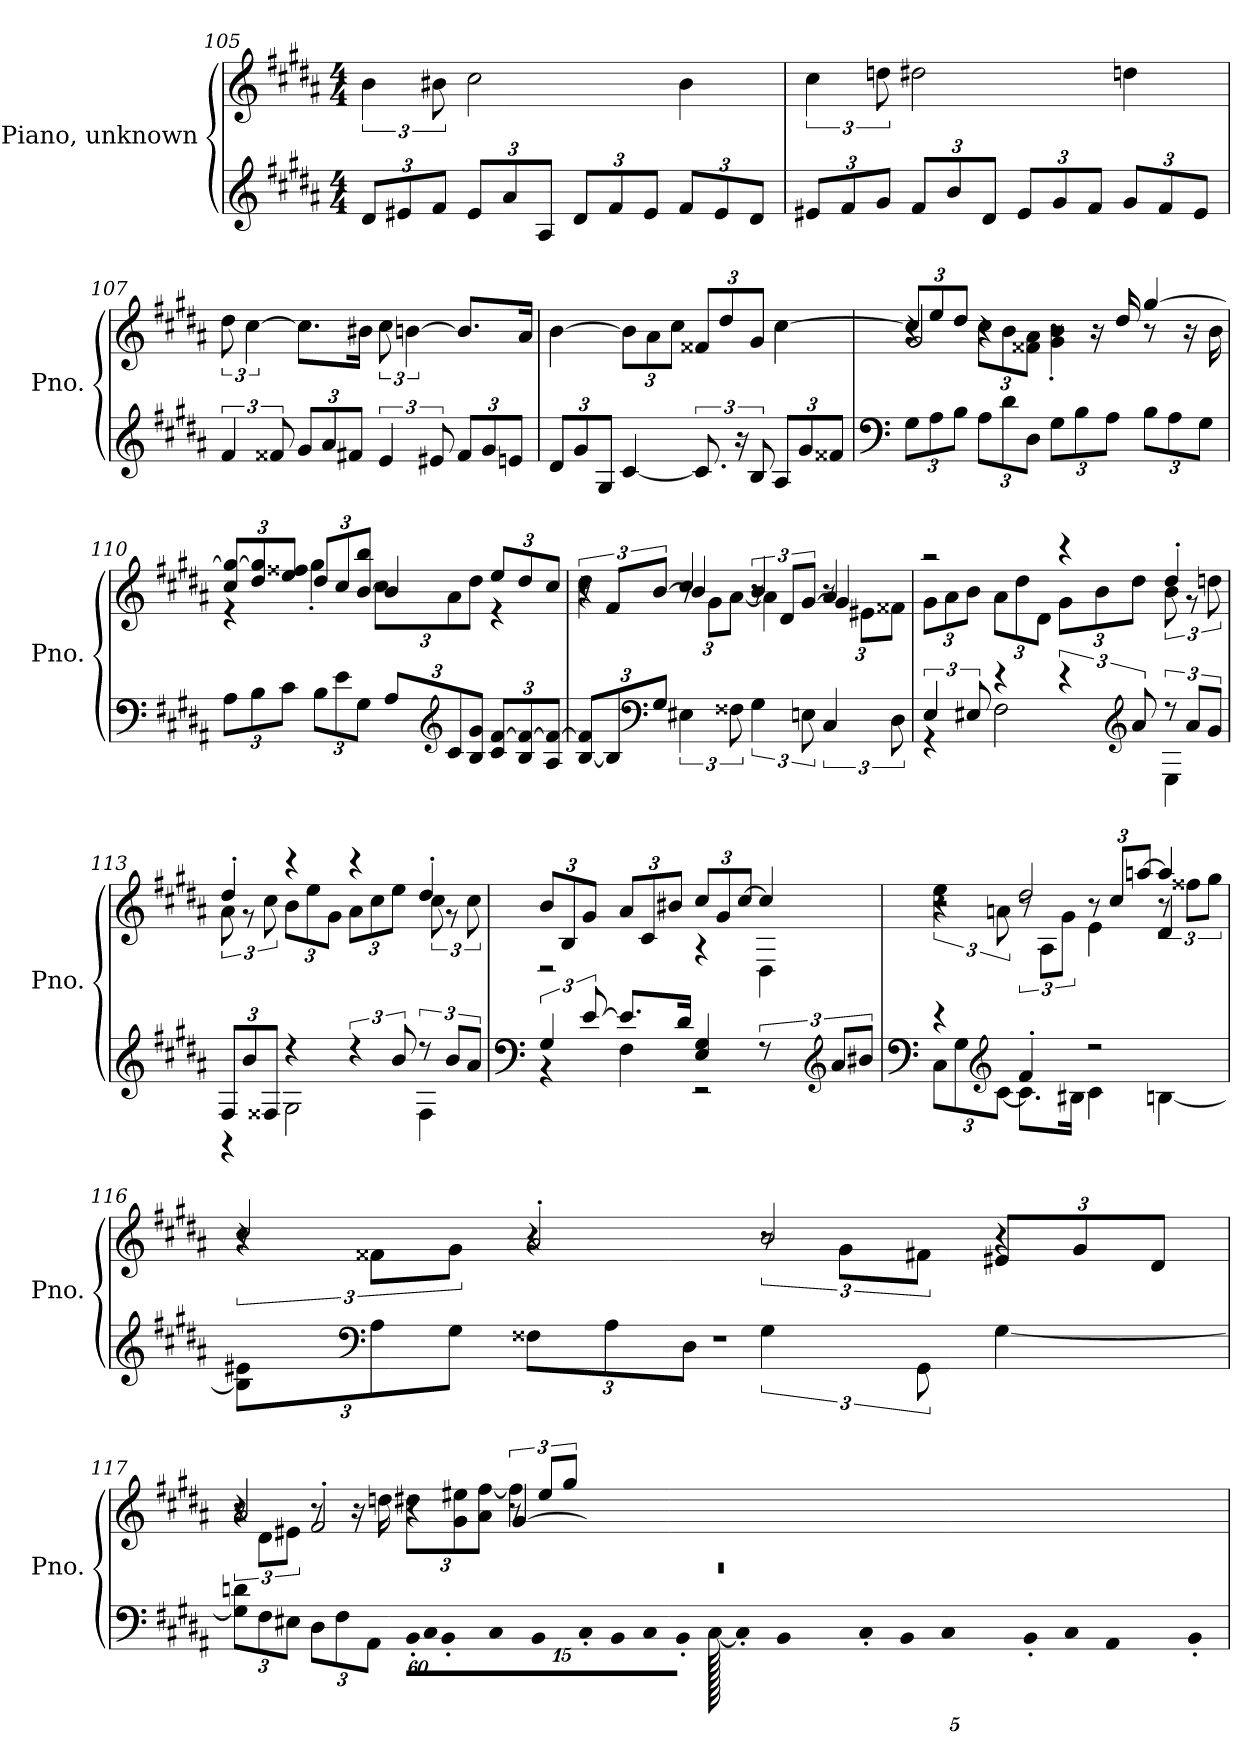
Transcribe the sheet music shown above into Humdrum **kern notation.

**kern	**kern
*part1	*part1
*staff2	*staff1
*I"Piano, unknown	*
*I'Pno.	*
*clefG2	*clefG2
*k[f#c#g#d#a#]	*k[f#c#g#d#a#]
*M4/4	*M4/4
*Xbrackettup	*
=105	=105
12d#/L	6b\
12e#X/	.
12f#/J	12b#X\
12e#/L	2cc#\
12a#/	.
12A#/J	.
12d#/L	.
12f#/	.
12e#/J	.
12f#/L	4b#\
12e#/	.
12d#/J	.
!!LO:LB:g=z
=106	=106
12e#X/L	6cc#\
12f#/	.
12g#/J	12ddn\
12f#/L	2dd#X\
12b/	.
12d#/J	.
12e#/L	.
12g#/	.
12f#/J	.
12g#/L	4ddn\
12f#/	.
12e#/J	.
=107	=107
*brackettup	*
6f#/	12dd#\
.	[6cc#\
12f##X/	.
*Xbrackettup	*
12g#/L	8.cc#\L]
12a#/	.
12f#X/J	.
.	16b#X\Jk
*brackettup	*
6e/	12cc#\
.	[6bn\
12e#X/	.
*Xbrackettup	*
12f#/L	8.b/L]
12g#/	.
12en/J	.
.	16a#/Jk
!!LO:LB:g=z
=108	=108
12d#/L	[4b\
12g#/	.
12G#/J	.
*	*Xbrackettup
[4c#/	12b\L]
.	12a#\
.	12cc#\J
*brackettup	*
12.c#/]	12f##X/L
.	12dd#/
24r	.
12B/	12g#/J
*Xbrackettup	*
12A#/L	[4cc#\
12g#/	.
12f##X/J	.
=109	=109
*clefF4	*
*	*^
*	*	*^
12G#\L	12cc#/L]	4r	2g#/
12A#\	12ee/	.	.
12B\J	12dd#/J	.	.
12A#\L	4r	12cc#\L	.
12d#\	.	12b\	.
12D#\J	.	12f##X\ 12a#\J	.
12G#\L	8r	4g#\' 4b\'	2r
12B\	.	.	.
.	16r	.	.
12A#\J	.	.	.
.	16dd#/	.	.
12B\L	[4gg#/	8r	.
12A#\	.	.	.
.	.	16r	.
12G#\J	.	.	.
.	.	16b\	.
*	*	*v	*v
!!LO:PB:g=z
=110	=110	=110
12A#\L	12cc#/ 12gg#/_L	4r
12B\	12dd#/ 12gg#/]	.
12c#\J	12ee/ 12ff##X/J	.
12B\L	12dd#/L	4gg#'\
12e\	12cc#/	.
12G#\J	[12b/ 12bb/J	.
12A#/L	4b/]	12cc#\L
*clefG2	*	*
12c#/	.	12a#\
12B/ 12g#/J	.	12dd#\J
12c#/ [12f#/L	12ee/L	4r
12B/ 12f#/_	12dd#/	.
12A#/ 12f#/_J	12cc#/J	.
=111	=111	=111
*	*	*^
*	*	*	*brackettup
[12B/ 12f#/]L	4r	4dd#\	12r
12B/]	.	.	12f#/L
*clefF4	*	*	*
12G#/J	.	.	[12b/J
*brackettup	*	*	*
6E#X\	4cc#/	12r	4b/]
.	.	12g#\L	.
12F##X\	.	[12a#\J	.
6G#\	4b/	4a#\]	12r
.	.	.	12d#/L
12En\	.	.	[12g#/J
6C#/	4a#/	12r	4g#/]
.	.	12e#X\L	.
12D#\	.	12f##X\J	.
*	*	*v	*v
!!LO:LB:g=z
=112	=112	=112
*^	*	*
*	*	*	*Xbrackettup
6E/	4r	2r	12g#\L
.	.	.	12a#\
12E#X/	.	.	12b\J
4r	2F#\	.	12a#\L
.	.	.	12dd#\
.	.	.	12d#\J
6r	.	4r	12g#\L
.	.	.	12b\
*clefG2	*	*	*
12a#/	.	.	12dd#\J
*	*	*	*brackettup
12r	4E#\	4dd#'/	12b\
12a#/L	.	.	12r
12g#/J	.	.	12ddn\
=113	=113	=113	=113
*Xbrackettup	*	*	*
12F#/L	4r	4dd#'/	12a#\
12b/	.	.	12r
12F##X/J	.	.	12cc#\
*	*	*	*Xbrackettup
4r	2G#\	4r	12b\L
.	.	.	12ee\
.	.	.	12g#\J
*brackettup	*	*	*
6r	.	4r	12a#\L
.	.	.	12cc#\
12b/	.	.	12ee\J
*	*	*	*brackettup
12r	4F##\	4dd#'/	12cc#\
12b/L	.	.	12r
12a#/J	.	.	12cc#\
!!LO:LB:g=z	!!
=114	=114	=114	=114
*clefF4	*	*	*
*	*	*Xbrackettup	*
6G#/	4r	12b/L	2r
.	.	12B/	.
[12e/	.	12g#/J	.
8.e/L]	4F#\	12a#/L	.
.	.	12c#/	.
.	.	12b#X/J	.
16d#/Jk	.	.	.
4E/ 4G#/	2r	12cc#/L	4r
.	.	12g#/	.
.	.	[12cc#/J	.
12r	.	4cc#/]	4D#\
*clefG2	*	*	*
12a#/L	.	.	.
12b#X/J	.	.	.
*	*	*v	*v
=115	=115	=115
*clefF4	*	*
*	*	*^
*	*Xbrackettup	*	*brackettup
*	*	*	*^
4r	12C#\L	2r	6ee\	4r
.	12G#\	.	.	.
*clefG2	*	*	*	*
.	[12c#\J	.	12an\	.
4f#'/	8.c#\L]	.	12r	2dd#/
.	.	.	12A#\L	.
.	.	.	12g#\J	.
.	16B#X\Jk	.	.	.
2r	4c#\	12r	4e\	.
.	.	12cc#/L	.	.
.	.	[12aan/J	.	.
.	[4Bn\	4aa/]	12r	4d#/
.	.	.	12ff##X\L	.
.	.	.	12gg#\J	.
!!LO:LB:g=z	!!	!!
=116	=116	=116	=116	=116
1r	12B\] 12e#X\L	2cc#/	12r	4r
*clefF4	*	*	*	*
.	12A#\	.	12f##X\L	.
.	12G#\J	.	12g#\J	.
.	12F##X\L	.	4r	2a#'/
.	12A#\	.	.	.
.	12D#\J	.	.	.
*	*brackettup	*	*	*
.	6G#\	2b/	12r	.
.	.	.	12g#\L	.
.	12GG#\	.	12f#X\J	.
*	*	*	*	*Xbrackettup
.	[4G#\	.	4r	12e#X/L
.	.	.	.	12g#/
.	.	.	.	12d#/J
=117	=117	=117	=117	=117
*	*Xbrackettup	*	*brackettup	*
1r	12G#\] 12dn\L	4r	12r	2a#/
.	12F#\	.	12d#\L	.
.	12E#X\J	.	12e#X\J	.
.	12D#\L	2f#'/	8r	.
.	12F#\	.	.	.
.	.	.	16r	.
.	12AA#\J	.	.	.
.	.	.	16ddn\	.
!	!LO:N:vis=32	!	!	!
*	*	*	*Xbrackettup	*
.	1920%53BB'\LLL	.	12dd#X\L	4r
!	!LO:N:vis=32	!	!	!
.	1920%53C#\	.	.	.
.	1920ryy	.	.	.
!	!LO:N:vis=32	!	!	!
.	1920%53BB'\	.	.	.
!	!LO:N:vis=32	!	!	!
.	1920%53C#\	.	12g#\ 12ee#X\	.
!	!LO:N:vis=32	!	!	!
.	1920%53BB\	.	.	.
.	1920ryy	.	.	.
!	!LO:N:vis=32	!	!	!
.	1920%53C#'\	.	.	.
!	!LO:N:vis=32	!	!	!
.	1920%53BB\	.	12a#\ [12ff#\J	.
!	!LO:N:vis=32	!	!	!
.	1920%53C#\	.	.	.
.	1920ryy	.	.	.
!	!LO:N:vis=32	!	!	!
.	1920%53BB'\JJJ	.	.	.
*	*	*brackettup	*	*
.	[640C#\LLL	12r	4ff#\]	[4g#/
.	192%5C#'\LLL]	.	.	.
!	!LO:N:vis=32	!	!	!
.	1920%53BB\	.	.	.
.	1920ryy	.	.	.
!	!LO:N:vis=32	!	!	!
.	1920%53C#'\	.	.	.
!	!LO:N:vis=32	!	!	!
.	1920%53BB\	12ee#/L	.	.
!	!LO:N:vis=32	!	!	!
.	1920%53C#\	.	.	.
.	1920ryy	.	.	.
!	!LO:N:vis=32	!	!	!
.	1920%53BB'\	.	.	.
!	!LO:N:vis=32	!	!	!
.	1920%53C#\	12gg#/J	.	.
!	!LO:N:vis=32	!	!	!
.	1920%53AA#\	.	.	.
.	1920ryy	.	.	.
!	!LO:N:vis=32	!	!	!
.	1920%53BB'\JJJ	.	.	.
*v	*v	*	*	*
*	*v	*v	*v
=	=
*-	*-
